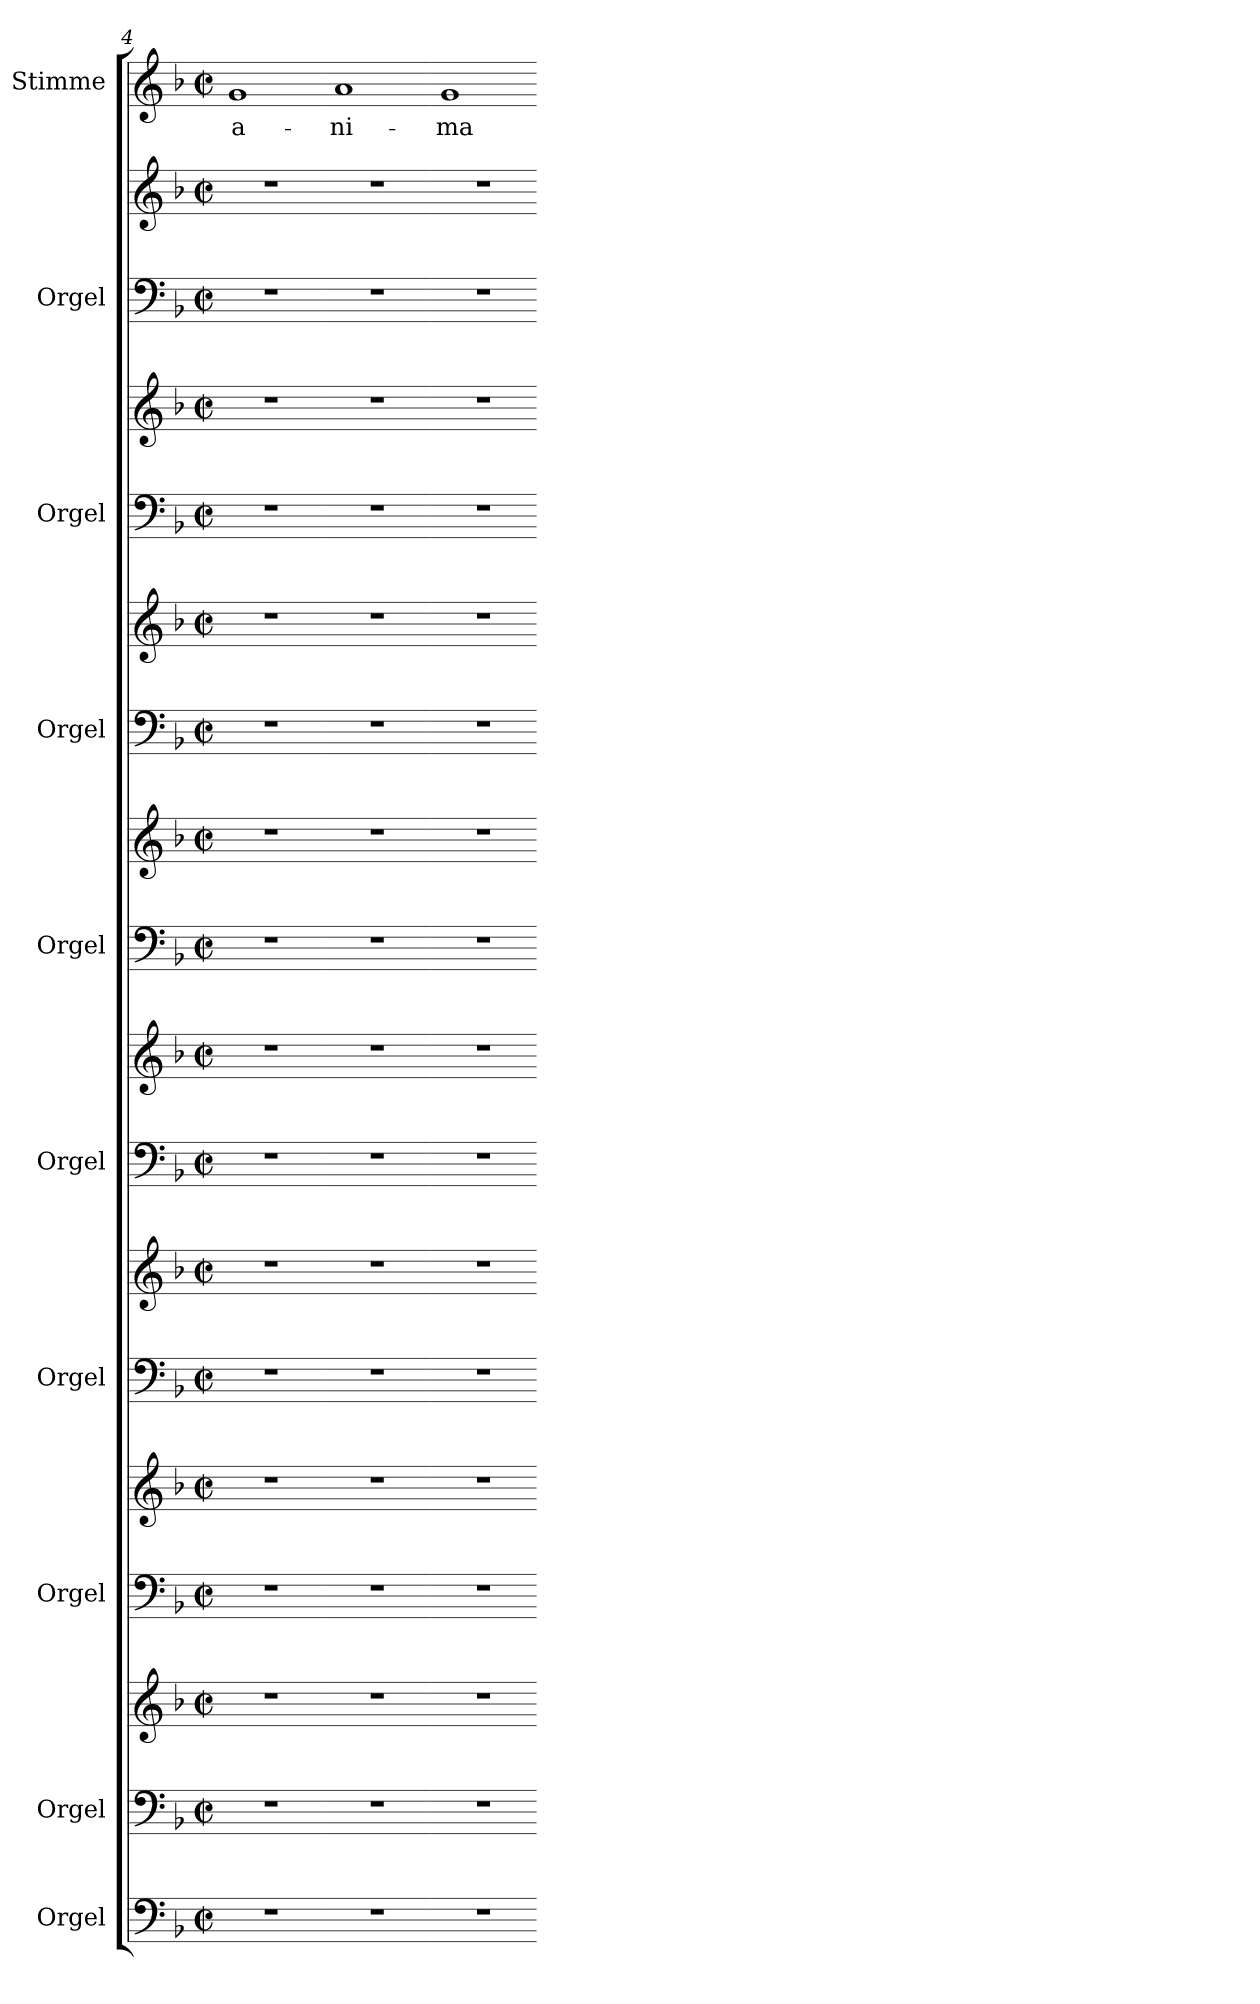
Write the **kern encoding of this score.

**kern	**kern	**kern	**kern	**kern	**kern	**kern	**kern	**kern	**kern	**kern	**kern	**kern	**kern	**kern	**kern	**kern	**kern	**text
*part10	*part9	*part9	*part8	*part8	*part7	*part7	*part6	*part6	*part5	*part5	*part4	*part4	*part3	*part3	*part2	*part2	*part1	*part1
*staff18	*staff17	*staff16	*staff15	*staff14	*staff13	*staff12	*staff11	*staff10	*staff9	*staff8	*staff7	*staff6	*staff5	*staff4	*staff3	*staff2	*staff1	*staff1
*I"Orgel	*I"Orgel	*	*I"Orgel	*	*I"Orgel	*	*I"Orgel	*	*I"Orgel	*	*I"Orgel	*	*I"Orgel	*	*I"Orgel	*	*I"Stimme	*
*I'Org.	*I'Org.	*	*I'Org.	*	*I'Org.	*	*I'Org.	*	*I'Org.	*	*I'Org.	*	*I'Org.	*	*	*	*	*
*clefF4	*clefF4	*clefG2	*clefF4	*clefG2	*clefF4	*clefG2	*clefF4	*clefG2	*clefF4	*clefG2	*clefF4	*clefG2	*clefF4	*clefG2	*clefF4	*clefG2	*clefG2	*
*k[b-]	*k[b-]	*k[b-]	*k[b-]	*k[b-]	*k[b-]	*k[b-]	*k[b-]	*k[b-]	*k[b-]	*k[b-]	*k[b-]	*k[b-]	*k[b-]	*k[b-]	*k[b-]	*k[b-]	*k[b-]	*
*M2/2	*M2/2	*M2/2	*M2/2	*M2/2	*M2/2	*M2/2	*M2/2	*M2/2	*M2/2	*M2/2	*M2/2	*M2/2	*M2/2	*M2/2	*M2/2	*M2/2	*M2/2	*
*met(c|)	*met(c|)	*met(c|)	*met(c|)	*met(c|)	*met(c|)	*met(c|)	*met(c|)	*met(c|)	*met(c|)	*met(c|)	*met(c|)	*met(c|)	*met(c|)	*met(c|)	*met(c|)	*met(c|)	*met(c|)	*
=4	=4	=4	=4	=4	=4	=4	=4	=4	=4	=4	=4	=4	=4	=4	=4	=4	=4	=4
!	!	!	!	!	!	!	!	!	!	!	!	!	!	!	!	!	!	!LO:LY:b
1r	1r	1r	1r	1r	1r	1r	1r	1r	1r	1r	1r	1r	1r	1r	1r	1r	1g	a-
=5-	=5-	=5-	=5-	=5-	=5-	=5-	=5-	=5-	=5-	=5-	=5-	=5-	=5-	=5-	=5-	=5-	=5-	=5-
!	!	!	!	!	!	!	!	!	!	!	!	!	!	!	!	!	!	!LO:LY:b
1r	1r	1r	1r	1r	1r	1r	1r	1r	1r	1r	1r	1r	1r	1r	1r	1r	1a	-ni-
=6-	=6-	=6-	=6-	=6-	=6-	=6-	=6-	=6-	=6-	=6-	=6-	=6-	=6-	=6-	=6-	=6-	=6-	=6-
!	!	!	!	!	!	!	!	!	!	!	!	!	!	!	!	!	!	!LO:LY:b
1r	1r	1r	1r	1r	1r	1r	1r	1r	1r	1r	1r	1r	1r	1r	1r	1r	1g	-ma
=-	=-	=-	=-	=-	=-	=-	=-	=-	=-	=-	=-	=-	=-	=-	=-	=-	=-	=-
*-	*-	*-	*-	*-	*-	*-	*-	*-	*-	*-	*-	*-	*-	*-	*-	*-	*-	*-
